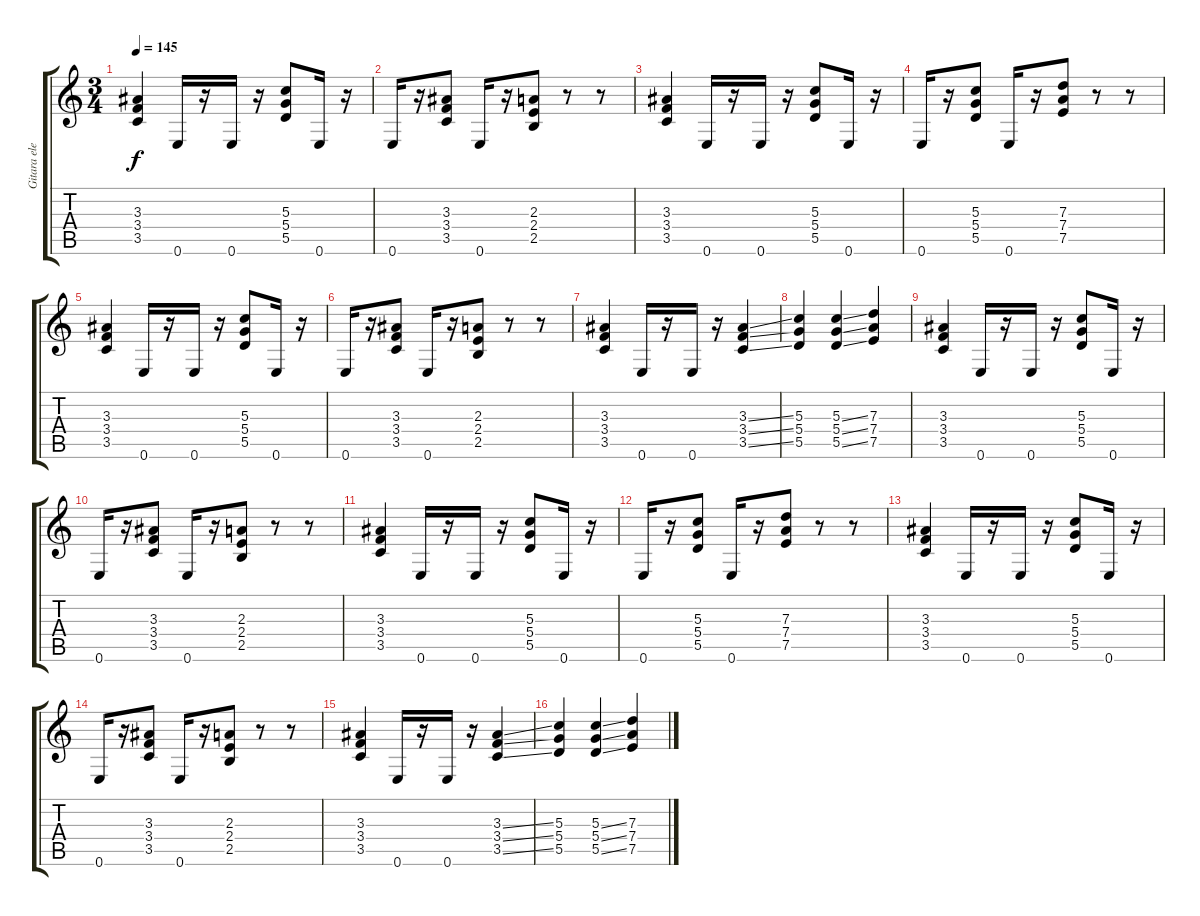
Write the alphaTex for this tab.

\track ("Gitara elektryczna" "Gitara ele") {instrument distortionguitar}
\staff {score tabs}
\tuning (E4 B3 G3 D3 A2 E2) {hide}
\ts (3 4)
\tempo 145
\clef g2
\ks c
(3.3 3.4 3.5).4{dy f} 0.6.16 r.16 0.6.16 r.16 (5.3 5.4 5.5).8 0.6.16 r.16 |
0.6.16 r.16 (3.3 3.4 3.5).8 0.6.16 r.16 (2.3 2.4 2.5).8 r.8 r.8 |
(3.3 3.4 3.5).4 0.6.16 r.16 0.6.16 r.16 (5.3 5.4 5.5).8 0.6.16 r.16 |
0.6.16 r.16 (5.3 5.4 5.5).8 0.6.16 r.16 (7.3 7.4 7.5).8 r.8 r.8 |
(3.3 3.4 3.5).4 0.6.16 r.16 0.6.16 r.16 (5.3 5.4 5.5).8 0.6.16 r.16 |
0.6.16 r.16 (3.3 3.4 3.5).8 0.6.16 r.16 (2.3 2.4 2.5).8 r.8 r.8 |
(3.3 3.4 3.5).4 0.6.16 r.16 0.6.16 r.16 (3.3{ss} 3.4{ss} 3.5{ss}).4 |
(5.3 5.4 5.5).4 (5.3{ss} 5.4{ss} 5.5{ss}).4 (7.3 7.4 7.5).4 |
(3.3 3.4 3.5).4 0.6.16 r.16 0.6.16 r.16 (5.3 5.4 5.5).8 0.6.16 r.16 |
0.6.16 r.16 (3.3 3.4 3.5).8 0.6.16 r.16 (2.3 2.4 2.5).8 r.8 r.8 |
(3.3 3.4 3.5).4 0.6.16 r.16 0.6.16 r.16 (5.3 5.4 5.5).8 0.6.16 r.16 |
0.6.16 r.16 (5.3 5.4 5.5).8 0.6.16 r.16 (7.3 7.4 7.5).8 r.8 r.8 |
(3.3 3.4 3.5).4 0.6.16 r.16 0.6.16 r.16 (5.3 5.4 5.5).8 0.6.16 r.16 |
0.6.16 r.16 (3.3 3.4 3.5).8 0.6.16 r.16 (2.3 2.4 2.5).8 r.8 r.8 |
(3.3 3.4 3.5).4 0.6.16 r.16 0.6.16 r.16 (3.3{ss} 3.4{ss} 3.5{ss}).4 |
(5.3 5.4 5.5).4 (5.3{ss} 5.4{ss} 5.5{ss}).4 (7.3 7.4 7.5).4
